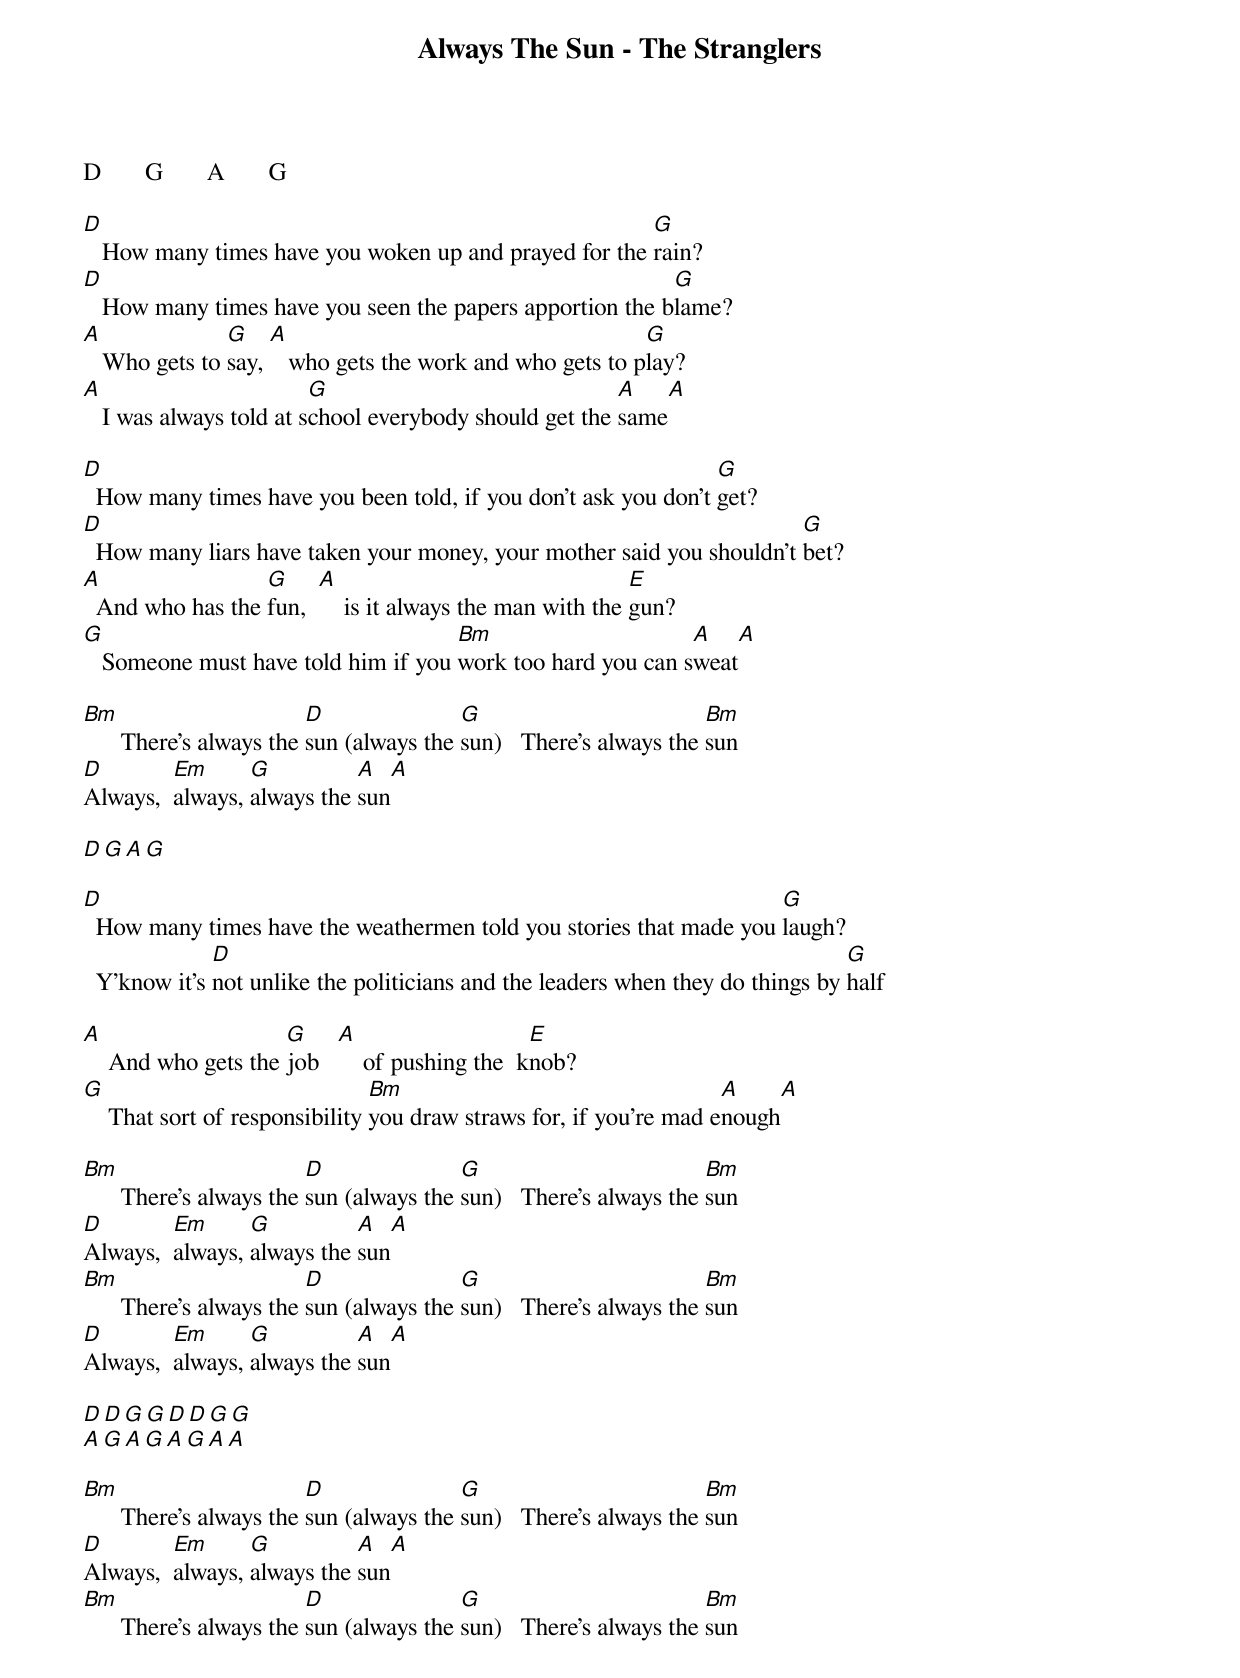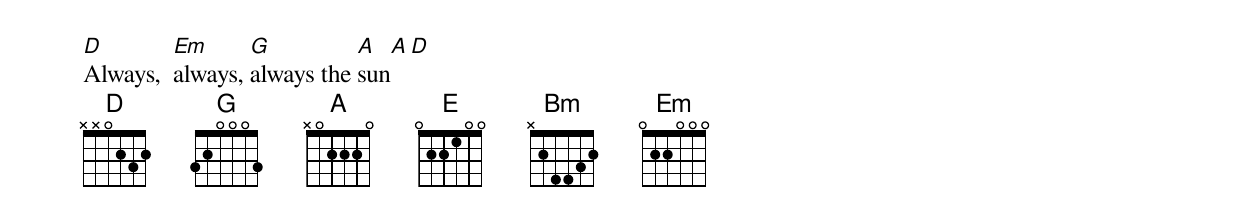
Always The Sun - The Stranglers

D       G       A       G

D                                                      G
   How many times have you woken up and prayed for the rain?
D                                                         G
   How many times have you seen the papers apportion the blame?
A              G    A                                     G
   Who gets to say,    who gets the work and who gets to play?
A                        G                              A     A
   I was always told at school everybody should get the same

D                                                               G
  How many times have you been told, if you don't ask you don't get?
D                                                                      G
  How many liars have taken your money, your mother said you shouldn't bet?
A                 G     A                                 E
  And who has the fun,      is it always the man with the gun?
G                                    Bm                     A     A
   Someone must have told him if you work too hard you can sweat

Bm                       D               G                         Bm
      There's always the sun (always the sun)   There's always the sun
D        Em      G          A     A
Always,  always, always the sun

D       G       A       G

D                                                                   G
  How many times have the weathermen told you stories that made you laugh?
              D                                                                 G
  Y'know it's not unlike the politicians and the leaders when they do things by half

A                    G     A                    E
    And who gets the job       of pushing the  knob?
G                               Bm                                  A       A
    That sort of responsibility you draw straws for, if you're mad enough

Bm                       D               G                         Bm
      There's always the sun (always the sun)   There's always the sun
D        Em      G          A     A
Always,  always, always the sun
Bm                       D               G                         Bm
      There's always the sun (always the sun)   There's always the sun
D        Em      G          A     A
Always,  always, always the sun

{Guitar solo}
D    D    G    G    D    D    G    G
A    G    A    G    A    G    A    A

Bm                       D               G                         Bm
      There's always the sun (always the sun)   There's always the sun
D        Em      G          A     A
Always,  always, always the sun
Bm                       D               G                         Bm
      There's always the sun (always the sun)   There's always the sun
D        Em      G          A     A    D
Always,  always, always the sun
